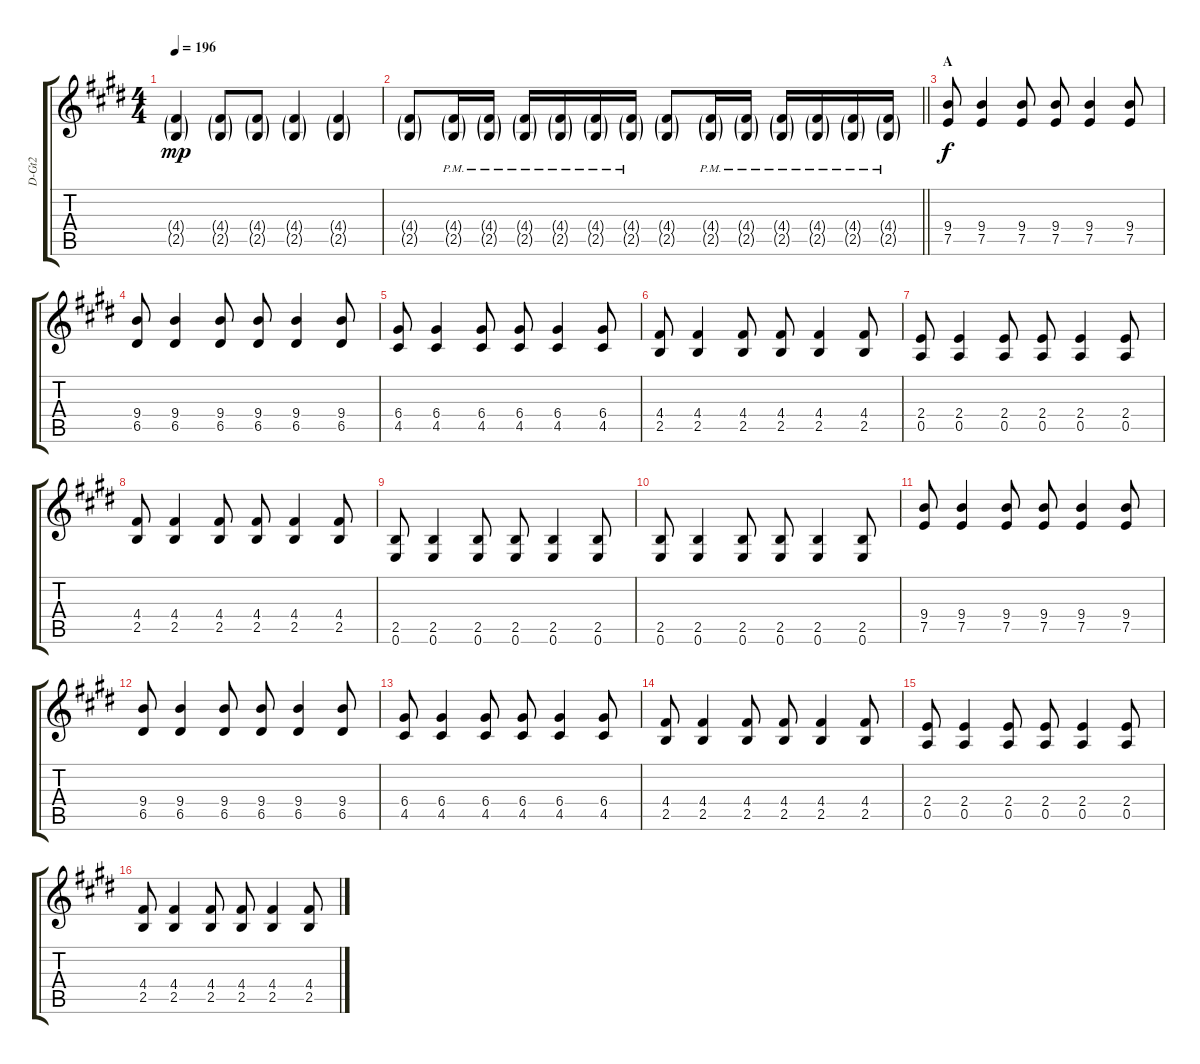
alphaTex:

\track ("D-Gt2" "D-Gt2") {instrument distortionguitar}
\staff {score tabs}
\tuning (E4 B3 G3 D3 A2 E2) {hide}
\ts (4 4)
\tempo 196
\clef g2
\ks e
(4.4{g} 2.5{g}).4{dy mp} (4.4{g} 2.5{g}).8 (4.4{g} 2.5{g}).8 (4.4{g} 2.5{g}).4 (4.4{g} 2.5{g}).4 |
\barLineRight lightlight
(4.4{g} 2.5{g}).8 (4.4{g pm} 2.5{g pm}).16 (4.4{g pm} 2.5{g pm}).16 (4.4{g pm} 2.5{g pm}).16 (4.4{g pm} 2.5{g pm}).16 (4.4{g pm} 2.5{g pm}).16 (4.4{g pm} 2.5{g pm}).16 (4.4{g} 2.5{g}).8 (4.4{g pm} 2.5{g pm}).16 (4.4{g pm} 2.5{g pm}).16 (4.4{g pm} 2.5{g pm}).16 (4.4{g pm} 2.5{g pm}).16 (4.4{g pm} 2.5{g pm}).16 (4.4{g pm} 2.5{g pm}).16 |
\section ("" "A")
(9.4 7.5).8{dy f} (9.4 7.5).4 (9.4 7.5).8 (9.4 7.5).8 (9.4 7.5).4 (9.4 7.5).8 |
(9.4 6.5).8 (9.4 6.5).4 (9.4 6.5).8 (9.4 6.5).8 (9.4 6.5).4 (9.4 6.5).8 |
(6.4 4.5).8 (6.4 4.5).4 (6.4 4.5).8 (6.4 4.5).8 (6.4 4.5).4 (6.4 4.5).8 |
(4.4 2.5).8 (4.4 2.5).4 (4.4 2.5).8 (4.4 2.5).8 (4.4 2.5).4 (4.4 2.5).8 |
(2.4 0.5).8 (2.4 0.5).4 (2.4 0.5).8 (2.4 0.5).8 (2.4 0.5).4 (2.4 0.5).8 |
(4.4 2.5).8 (4.4 2.5).4 (4.4 2.5).8 (4.4 2.5).8 (4.4 2.5).4 (4.4 2.5).8 |
(2.5 0.6).8 (2.5 0.6).4 (2.5 0.6).8 (2.5 0.6).8 (2.5 0.6).4 (2.5 0.6).8 |
(2.5 0.6).8 (2.5 0.6).4 (2.5 0.6).8 (2.5 0.6).8 (2.5 0.6).4 (2.5 0.6).8 |
(9.4 7.5).8 (9.4 7.5).4 (9.4 7.5).8 (9.4 7.5).8 (9.4 7.5).4 (9.4 7.5).8 |
(9.4 6.5).8 (9.4 6.5).4 (9.4 6.5).8 (9.4 6.5).8 (9.4 6.5).4 (9.4 6.5).8 |
(6.4 4.5).8 (6.4 4.5).4 (6.4 4.5).8 (6.4 4.5).8 (6.4 4.5).4 (6.4 4.5).8 |
(4.4 2.5).8 (4.4 2.5).4 (4.4 2.5).8 (4.4 2.5).8 (4.4 2.5).4 (4.4 2.5).8 |
(2.4 0.5).8 (2.4 0.5).4 (2.4 0.5).8 (2.4 0.5).8 (2.4 0.5).4 (2.4 0.5).8 |
(4.4 2.5).8 (4.4 2.5).4 (4.4 2.5).8 (4.4 2.5).8 (4.4 2.5).4 (4.4 2.5).8
